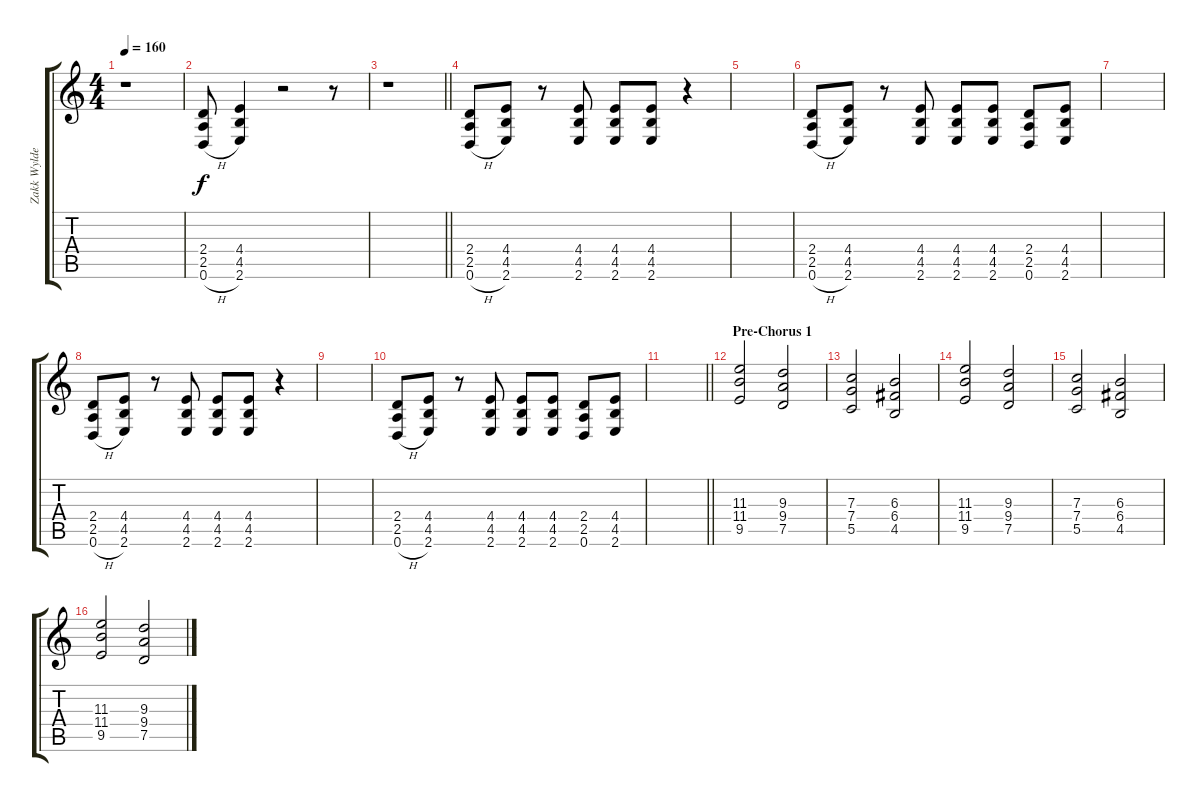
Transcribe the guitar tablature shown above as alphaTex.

\track ("Zakk Wylde - Rythym Guitar" "Zakk Wylde") {instrument distortionguitar}
\staff {score tabs}
\tuning (D4 A3 F3 C3 G2 D2) {hide}
\ts (4 4)
\tempo 160
\clef g2
\ks c
r.1{dy f} |
(2.4 2.5 0.6{h}).8 (4.4 4.5 2.6).4 r.2 r.8 |
\barLineRight lightlight
r.1 |
\section ("" "")
(2.4 2.5 0.6{h}).8 (4.4 4.5 2.6).8 r.8 (4.4 4.5 2.6).8 (4.4 4.5 2.6).8 (4.4 4.5 2.6).8 r.4 |
|
(2.4 2.5 0.6{h}).8 (4.4 4.5 2.6).8 r.8 (4.4 4.5 2.6).8 (4.4 4.5 2.6).8 (4.4 4.5 2.6).8 (2.4 2.5 0.6).8 (4.4 4.5 2.6).8 |
|
(2.4 2.5 0.6{h}).8 (4.4 4.5 2.6).8 r.8 (4.4 4.5 2.6).8 (4.4 4.5 2.6).8 (4.4 4.5 2.6).8 r.4 |
|
(2.4 2.5 0.6{h}).8 (4.4 4.5 2.6).8 r.8 (4.4 4.5 2.6).8 (4.4 4.5 2.6).8 (4.4 4.5 2.6).8 (2.4 2.5 0.6).8 (4.4 4.5 2.6).8 |
\barLineRight lightlight
|
\section ("" "Pre-Chorus 1")
(11.3 11.4 9.5).2{volume 7} (9.3 9.4 7.5).2 |
(7.3 7.4 5.5).2 (6.3 6.4 4.5).2 |
(11.3 11.4 9.5).2 (9.3 9.4 7.5).2 |
(7.3 7.4 5.5).2 (6.3 6.4 4.5).2 |
(11.3 11.4 9.5).2 (9.3 9.4 7.5).2
